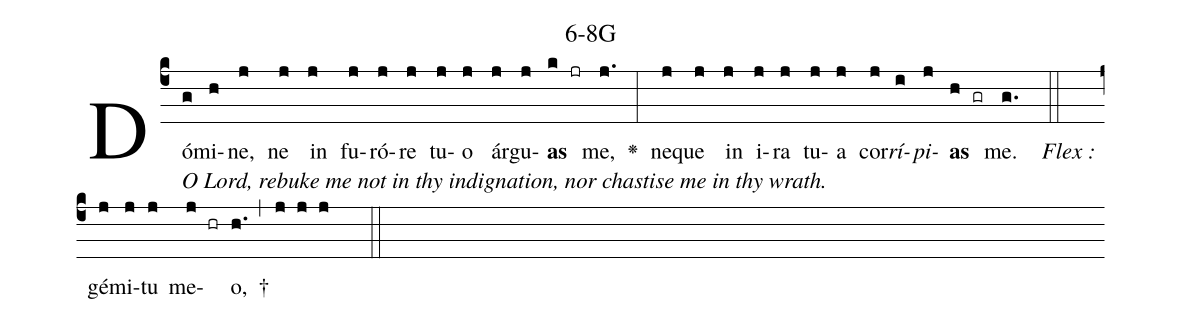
name: 6-8G;
%%
(c4)Dó[O Lord, rebuke me not in thy indignation, nor chastise me in thy wrath.](g)mi(h)ne,(j) ne(j) in(j) fu(j)ró(j)re(j) tu(j)o(j) ár(j)gu(j)<b>as</b>(k jr) me,(j.)
<v>\greheightstar</v>(:) ne(j)que(j) in(j) i(j)ra(j) tu(j)a(j) cor(j)<i>rí</i>(i)<i>pi</i>(j)<b>as</b>(h gr) me.(g. ) <i> </i> (::)
<i> Flex :</i>()  gé(j)mi(j)tu(j) me(j hr)o,(h.) †(,) (j j j  ::)

%E(j) u(j) o(i) u(j) a(h) e.(g.) (:)
